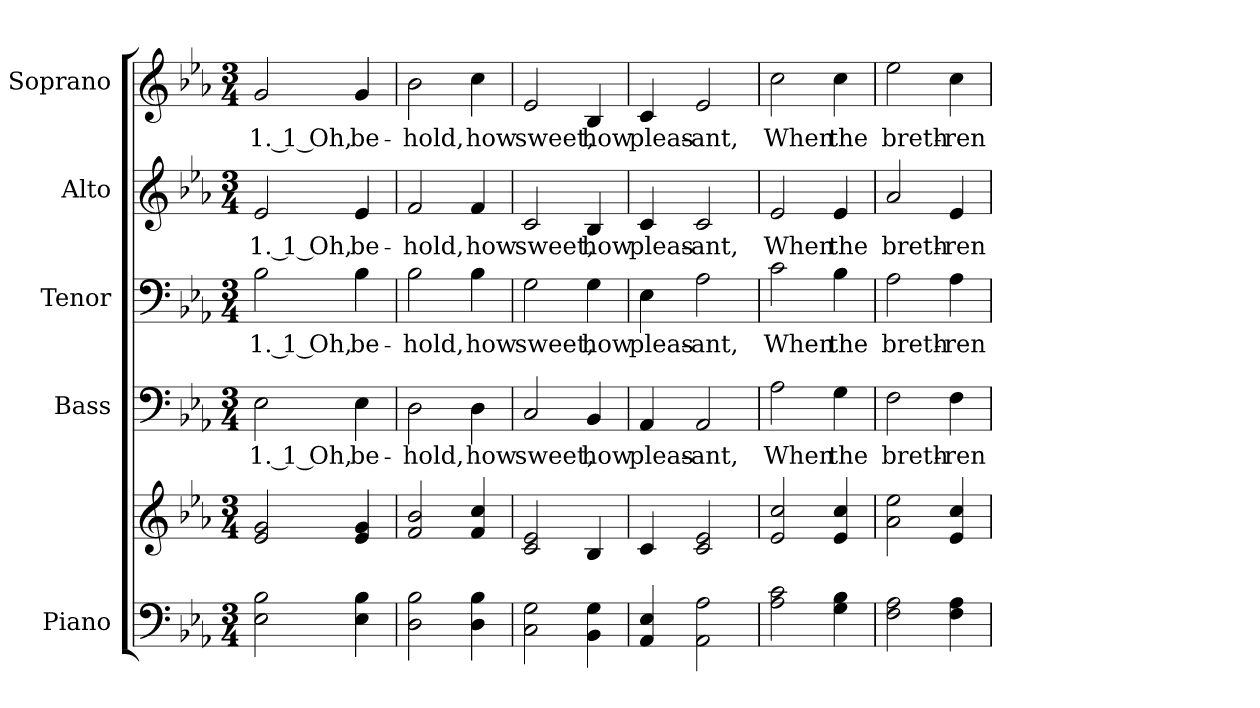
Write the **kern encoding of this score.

**kern	**kern	**kern	**text	**kern	**text	**kern	**text	**kern	**text
*part5	*part5	*part4	*part4	*part3	*part3	*part2	*part2	*part1	*part1
*staff6	*staff5	*staff4	*staff4	*staff3	*staff3	*staff2	*staff2	*staff1	*staff1
*I"Piano	*	*I"Bass	*	*I"Tenor	*	*I"Alto	*	*I"Soprano	*
*I'Pno.	*	*I'B.	*	*I'T.	*	*I'A.	*	*I'S.	*
!!LO:PB:g=z
*clefF4	*clefG2	*clefF4	*	*clefF4	*	*clefG2	*	*clefG2	*
*k[b-e-a-]	*k[b-e-a-]	*k[b-e-a-]	*	*k[b-e-a-]	*	*k[b-e-a-]	*	*k[b-e-a-]	*
*E-:	*E-:	*E-:	*	*E-:	*	*E-:	*	*E-:	*
*M3/4	*M3/4	*M3/4	*	*M3/4	*	*M3/4	*	*M3/4	*
*MM150	*MM150	*MM150	*	*MM150	*	*MM150	*	*MM150	*
=1	=1	=1	=1	=1	=1	=1	=1	=1	=1
!	!	!	!LO:LY:b:color=#000000	!	!	!	!	!	!
!	!	!	!	!	!LO:LY:b:color=#000000	!	!	!	!
!	!	!	!	!	!	!	!LO:LY:b:color=#000000	!	!
!	!	!	!	!	!	!	!	!	!LO:LY:b:color=#000000
2E-i\ 2B-i	2e-i/ 2gi	2E-i\	1. 1 Oh,	2B-i\	1. 1 Oh,	2e-i/	1. 1 Oh,	2gi/	1. 1 Oh,
!	!	!	!LO:LY:b:color=#000000	!	!	!	!	!	!
!	!	!	!	!	!LO:LY:b:color=#000000	!	!	!	!
!	!	!	!	!	!	!	!LO:LY:b:color=#000000	!	!
!	!	!	!	!	!	!	!	!	!LO:LY:b:color=#000000
4E-i\ 4B-i	4e-i/ 4gi	4E-i\	be-	4B-i\	be-	4e-i/	be-	4gi/	be-
=2	=2	=2	=2	=2	=2	=2	=2	=2	=2
!	!	!	!LO:LY:b:color=#000000	!	!	!	!	!	!
!	!	!	!	!	!LO:LY:b:color=#000000	!	!	!	!
!	!	!	!	!	!	!	!LO:LY:b:color=#000000	!	!
!	!	!	!	!	!	!	!	!	!LO:LY:b:color=#000000
2Di\ 2B-i	2fi/ 2b-i	2Di\	-hold,	2B-i\	-hold,	2fi/	-hold,	2b-i\	-hold,
!	!	!	!LO:LY:b:color=#000000	!	!	!	!	!	!
!	!	!	!	!	!LO:LY:b:color=#000000	!	!	!	!
!	!	!	!	!	!	!	!LO:LY:b:color=#000000	!	!
!	!	!	!	!	!	!	!	!	!LO:LY:b:color=#000000
4Di\ 4B-i	4fi/ 4cci	4Di\	how	4B-i\	how	4fi/	how	4cci\	how
=3	=3	=3	=3	=3	=3	=3	=3	=3	=3
!	!	!	!LO:LY:b:color=#000000	!	!	!	!	!	!
!	!	!	!	!	!LO:LY:b:color=#000000	!	!	!	!
!	!	!	!	!	!	!	!LO:LY:b:color=#000000	!	!
!	!	!	!	!	!	!	!	!	!LO:LY:b:color=#000000
2Ci\ 2Gi	2ci/ 2e-i	2Ci/	sweet,	2Gi\	sweet,	2ci/	sweet,	2e-i/	sweet,
!	!	!	!LO:LY:b:color=#000000	!	!	!	!	!	!
!	!	!	!	!	!LO:LY:b:color=#000000	!	!	!	!
!	!	!	!	!	!	!	!LO:LY:b:color=#000000	!	!
!	!	!	!	!	!	!	!	!	!LO:LY:b:color=#000000
4BB-i\ 4Gi	4B-i/	4BB-i/	how	4Gi\	how	4B-i/	how	4B-i/	how
=4	=4	=4	=4	=4	=4	=4	=4	=4	=4
!	!	!	!LO:LY:b:color=#000000	!	!	!	!	!	!
!	!	!	!	!	!LO:LY:b:color=#000000	!	!	!	!
!	!	!	!	!	!	!	!LO:LY:b:color=#000000	!	!
!	!	!	!	!	!	!	!	!	!LO:LY:b:color=#000000
4AA-i/ 4E-i	4ci/	4AA-i/	pleas-	4E-i\	pleas-	4ci/	pleas-	4ci/	pleas-
!	!	!	!LO:LY:b:color=#000000	!	!	!	!	!	!
!	!	!	!	!	!LO:LY:b:color=#000000	!	!	!	!
!	!	!	!	!	!	!	!LO:LY:b:color=#000000	!	!
!	!	!	!	!	!	!	!	!	!LO:LY:b:color=#000000
2AA-i\ 2A-i	2ci/ 2e-i	2AA-i/	-ant,	2A-i\	-ant,	2ci/	-ant,	2e-i/	-ant,
!!LO:PB:g=z
=5	=5	=5	=5	=5	=5	=5	=5	=5	=5
!	!	!	!LO:LY:b:color=#000000	!	!	!	!	!	!
!	!	!	!	!	!LO:LY:b:color=#000000	!	!	!	!
!	!	!	!	!	!	!	!LO:LY:b:color=#000000	!	!
!	!	!	!	!	!	!	!	!	!LO:LY:b:color=#000000
2A-i\ 2ci	2e-i/ 2cci	2A-i\	When	2ci\	When	2e-i/	When	2cci\	When
!	!	!	!LO:LY:b:color=#000000	!	!	!	!	!	!
!	!	!	!	!	!LO:LY:b:color=#000000	!	!	!	!
!	!	!	!	!	!	!	!LO:LY:b:color=#000000	!	!
!	!	!	!	!	!	!	!	!	!LO:LY:b:color=#000000
4Gi\ 4B-i	4e-i/ 4cci	4Gi\	the	4B-i\	the	4e-i/	the	4cci\	the
=6	=6	=6	=6	=6	=6	=6	=6	=6	=6
!	!	!	!LO:LY:b:color=#000000	!	!	!	!	!	!
!	!	!	!	!	!LO:LY:b:color=#000000	!	!	!	!
!	!	!	!	!	!	!	!LO:LY:b:color=#000000	!	!
!	!	!	!	!	!	!	!	!	!LO:LY:b:color=#000000
2Fi\ 2A-i	2a-i\ 2ee-i	2Fi\	breth-	2A-i\	breth-	2a-i/	breth-	2ee-i\	breth-
!	!	!	!LO:LY:b:color=#000000	!	!	!	!	!	!
!	!	!	!	!	!LO:LY:b:color=#000000	!	!	!	!
!	!	!	!	!	!	!	!LO:LY:b:color=#000000	!	!
!	!	!	!	!	!	!	!	!	!LO:LY:b:color=#000000
4Fi\ 4A-i	4e-i/ 4cci	4Fi\	-ren	4A-i\	-ren	4e-i/	-ren	4cci\	-ren
=	=	=	=	=	=	=	=	=	=
*-	*-	*-	*-	*-	*-	*-	*-	*-	*-
